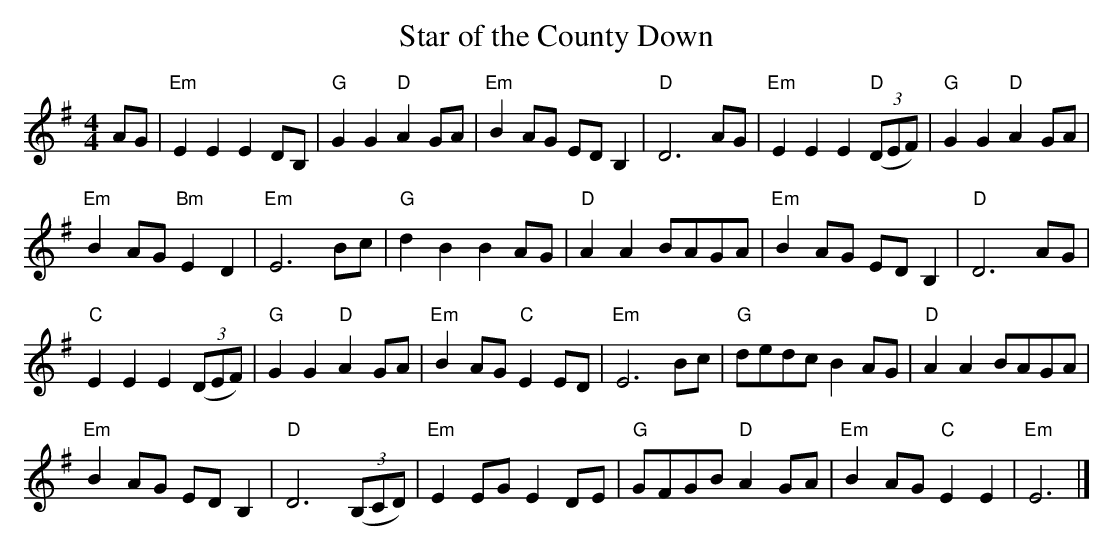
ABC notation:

X:1
T:Star of the County Down
M:4/4
L:1/8
K:E minor
AG | "Em"E2 E2 E2 DB, | "G"G2 G2 "D"A2 GA | "Em"B2 AG ED B,2 | "D"D6 AG | \
"Em"E2 E2 E2 "D"((3DEF) | "G"G2 G2 "D"A2 GA |
"Em"B2 AG "Bm"E2 D2 | "Em"E6 Bc | "G"d2 B2 B2 AG | \
"D"A2 A2 BAGA | "Em"B2 AG ED B,2 | "D"D6 AG |
"C"E2 E2 E2 ((3DEF) | "G"G2 G2 "D"A2 GA | "Em"B2 AG "C"E2 ED | \
"Em"E6 Bc | "G"dedc B2 AG | "D"A2 A2 BAGA |
"Em"B2 AG ED B,2 | "D"D6 ((3B,CD) | "Em"E2 EG E2 DE | \
"G"GFGB "D"A2 GA | "Em"B2 AG "C"E2 E2 | "Em"E6 |]
